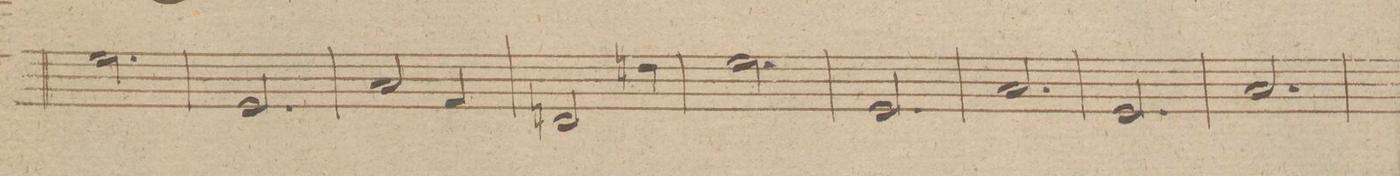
**kern	**dynam
*I"Trombone Baſso.	*
*clefF4	*
*k[f#]	*
*met(c|)	*
*M3/4	*
2.G\	.
=204	=204
2.GG/	.
=205	=205
2C/	.
4AA/	.
=206	=206
2FFn/	.
4Fn\	.
=207	=207
2.G\	.
=208	=208
2.GG/	.
=209	=209
2.C/	.
=210	=210
2.GG/	.
=211	=211
2.C/	.
=212	=212
*-	*-
